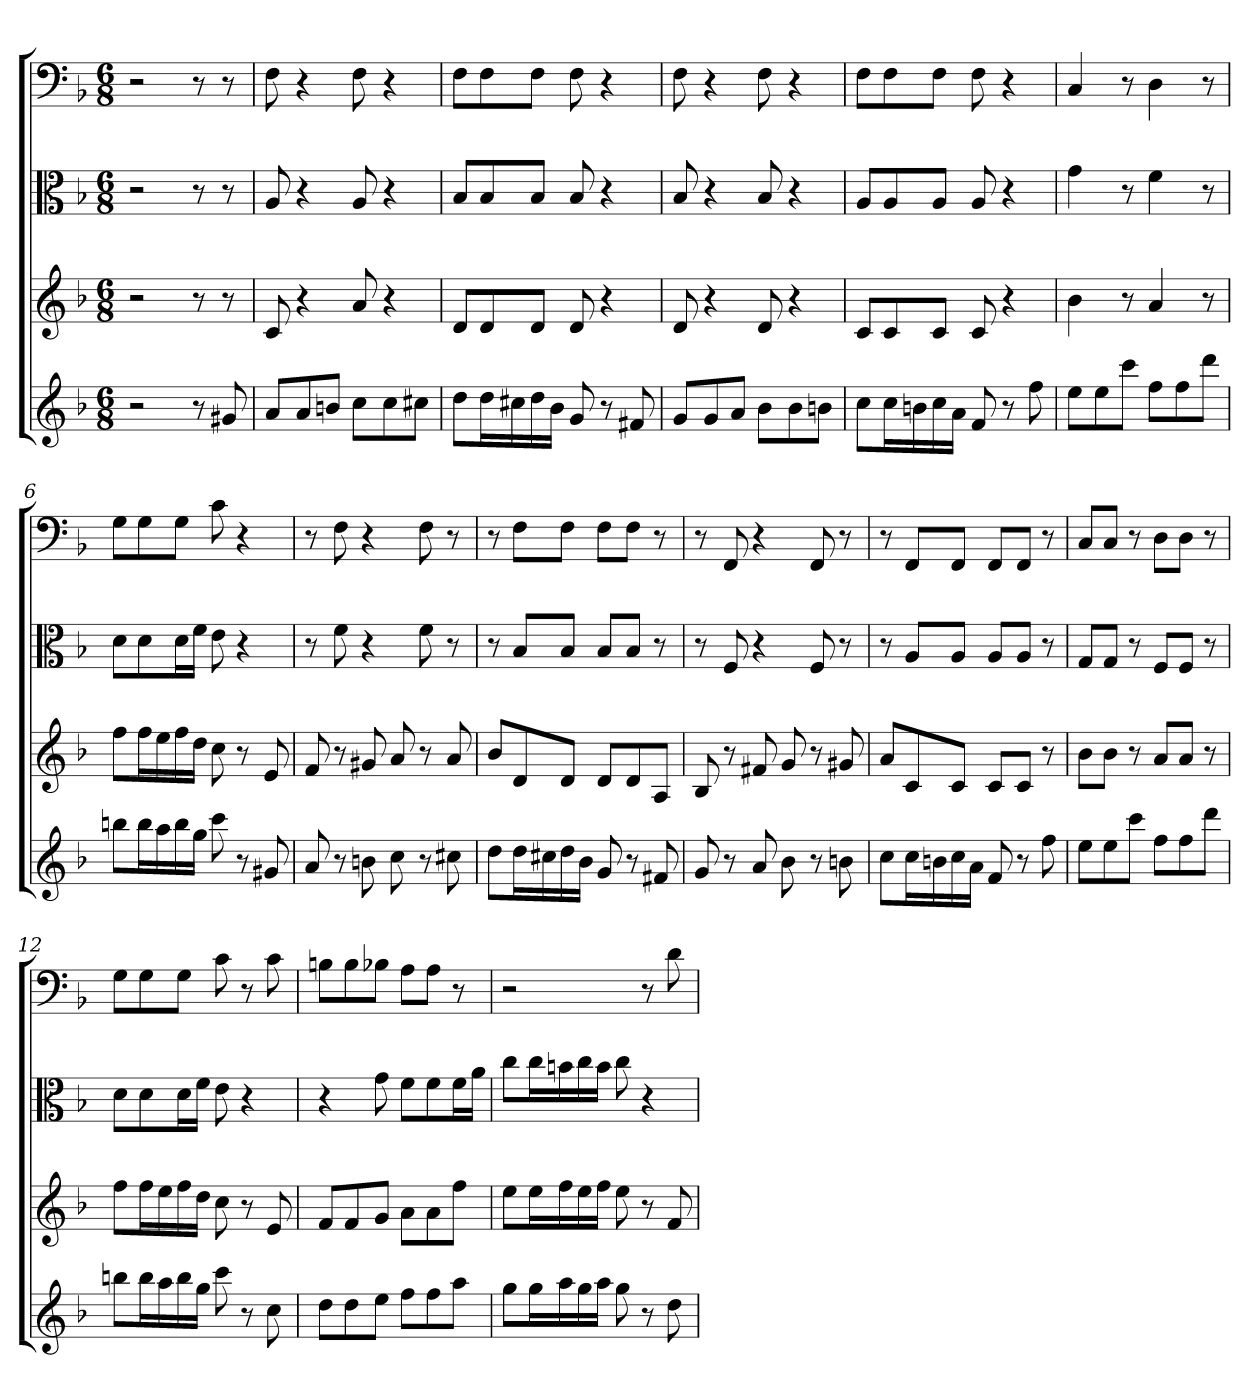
**kern	**kern	**kern	**kern
*part4	*part3	*part2	*part1
*staff4	*staff3	*staff2	*staff1
*	*	*clefC3	*clefF4
*k[b-]	*k[b-]	*k[b-]	*k[b-]
*F:	*F:	*F:	*F:
*M6/8	*M6/8	*M6/8	*M6/8
=	=	=	=
2r	2r	2r	2r
8r	8r	8r	8r
8g#X	8r	8r	8r
=1	=1	=1	=1
8aL	8c	8A	8F
8a	4r	4r	4r
8bnJ	.	.	.
8ccL	8a	8A	8F
8cc	4r	4r	4r
8cc#XJ	.	.	.
=2	=2	=2	=2
8ddL	8dL	8B-/L	8F\L
16ddL	8d	8B-/	8F\
16cc#X	.	.	.
16dd	8dJ	8B-/J	8F\J
16b-JJ	.	.	.
8g	8d	8B-	8F
8r	4r	4r	4r
8f#X	.	.	.
=3	=3	=3	=3
8gL	8d	8B-	8F
8g	4r	4r	4r
8aJ	.	.	.
8b-L	8d	8B-	8F
8b-	4r	4r	4r
8bnJ	.	.	.
=4	=4	=4	=4
8ccL	8cL	8A/L	8F\L
16ccL	8c	8A/	8F\
16bn	.	.	.
16cc	8cJ	8A/J	8F\J
16aJJ	.	.	.
8f	8c	8A	8F
8r	4r	4r	4r
8ff	.	.	.
=5	=5	=5	=5
8eeL	4b-	4g	4C
8ee	.	.	.
8cccJ	8r	8r	8r
8ffL	4a	4f	4D
8ff	.	.	.
8dddJ	8r	8r	8r
=6	=6	=6	=6
8bbnL	8ffL	8d\L	8G\L
16bbL	16ffL	8d\	8G\
16aa	16ee	.	.
16bb	16ff	16d\L	8G\J
16ggJJ	16ddJJ	16f\JJ	.
8ccc	8cc	8e	8c
8r	8r	4r	4r
8g#X	8e	.	.
=7	=7	=7	=7
8a	8f	8r	8r
8r	8r	8f	8F
8bn	8g#X	4r	4r
8cc	8a	.	.
8r	8r	8f	8F
8cc#X	8a	8r	8r
=8	=8	=8	=8
8ddL	8b-L	8r	8r
16ddL	8d	8B-/L	8F\L
16cc#X	.	.	.
16dd	8dJ	8B-/J	8F\J
16b-JJ	.	.	.
8g	8dL	8B-/L	8F\L
8r	8d	8B-/J	8F\J
8f#X	8AJ	8r	8r
=9	=9	=9	=9
8g	8B-	8r	8r
8r	8r	8F	8FF
8a	8f#X	4r	4r
8b-	8g	.	.
8r	8r	8F	8FF
8bn	8g#X	8r	8r
=10	=10	=10	=10
8ccL	8aL	8r	8r
16ccL	8c	8A/L	8FF/L
16bn	.	.	.
16cc	8cJ	8A/J	8FF/J
16aJJ	.	.	.
8f	8cL	8A/L	8FF/L
8r	8cJ	8A/J	8FF/J
8ff	8r	8r	8r
=11	=11	=11	=11
8eeL	8b-L	8G/L	8C/L
8ee	8b-J	8G/J	8C/J
8cccJ	8r	8r	8r
8ffL	8aL	8F/L	8D\L
8ff	8aJ	8F/J	8D\J
8dddJ	8r	8r	8r
=12	=12	=12	=12
8bbnL	8ffL	8d\L	8G\L
16bbL	16ffL	8d\	8G\
16aa	16ee	.	.
16bb	16ff	16d\L	8G\J
16ggJJ	16ddJJ	16f\JJ	.
8ccc	8cc	8e	8c
8r	8r	4r	8r
8cc	8e	.	8c
=13	=13	=13	=13
8ddL	8fL	4r	8Bn\L
8dd	8f	.	8B\
8eeJ	8gJ	8g	8B-X\J
8ffL	8aL	8f\L	8A\L
8ff	8a	8f\	8A\J
8aaJ	8ffJ	16f\L	8r
.	.	16a\JJ	.
=14	=14	=14	=14
8ggL	8eeL	8cc\L	2r
16ggL	16eeL	16cc\L	.
16aa	16ff	16bn\	.
16gg	16ee	16cc\	.
16aaJJ	16ffJJ	16b\JJ	.
8gg	8ee	8cc	.
8r	8r	4r	8r
8dd	8f	.	8d
=	=	=	=
*-	*-	*-	*-
